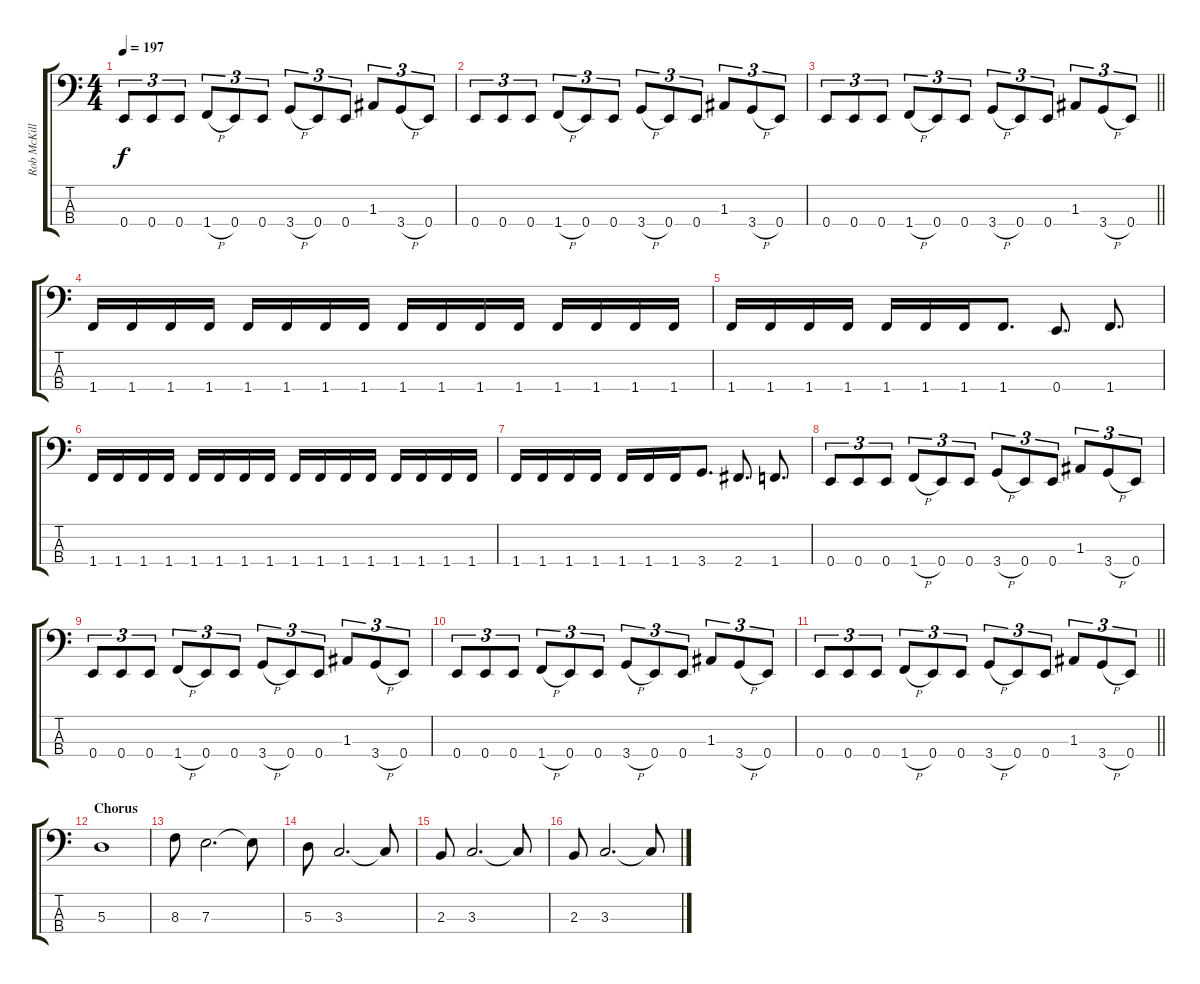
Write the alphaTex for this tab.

\track ("Rob McKillop" "Rob McKill") {instrument electricbassfinger}
\staff {score tabs}
\tuning (G2 D2 A1 E1) {hide}
\ts (4 4)
\tempo 197
\clef f4
\ks c
0.4.8{tu (3 2) dy f} 0.4.8{tu (3 2)} 0.4.8{tu (3 2)} 1.4{h}.8{tu (3 2)} 0.4.8{tu (3 2)} 0.4.8{tu (3 2)} 3.4{h}.8{tu (3 2)} 0.4.8{tu (3 2)} 0.4.8{tu (3 2)} 1.3.8{tu (3 2)} 3.4{h}.8{tu (3 2)} 0.4.8{tu (3 2)} |
0.4.8{tu (3 2)} 0.4.8{tu (3 2)} 0.4.8{tu (3 2)} 1.4{h}.8{tu (3 2)} 0.4.8{tu (3 2)} 0.4.8{tu (3 2)} 3.4{h}.8{tu (3 2)} 0.4.8{tu (3 2)} 0.4.8{tu (3 2)} 1.3.8{tu (3 2)} 3.4{h}.8{tu (3 2)} 0.4.8{tu (3 2)} |
\barLineRight lightlight
0.4.8{tu (3 2)} 0.4.8{tu (3 2)} 0.4.8{tu (3 2)} 1.4{h}.8{tu (3 2)} 0.4.8{tu (3 2)} 0.4.8{tu (3 2)} 3.4{h}.8{tu (3 2)} 0.4.8{tu (3 2)} 0.4.8{tu (3 2)} 1.3.8{tu (3 2)} 3.4{h}.8{tu (3 2)} 0.4.8{tu (3 2)} |
1.4.16 1.4.16 1.4.16 1.4.16 1.4.16 1.4.16 1.4.16 1.4.16 1.4.16 1.4.16 1.4.16 1.4.16 1.4.16 1.4.16 1.4.16 1.4.16 |
1.4.16 1.4.16 1.4.16 1.4.16 1.4.16 1.4.16 1.4.16 1.4.8{d} 0.4.8{d} 1.4.8{d} |
1.4.16 1.4.16 1.4.16 1.4.16 1.4.16 1.4.16 1.4.16 1.4.16 1.4.16 1.4.16 1.4.16 1.4.16 1.4.16 1.4.16 1.4.16 1.4.16 |
1.4.16 1.4.16 1.4.16 1.4.16 1.4.16 1.4.16 1.4.16 3.4.8{d} 2.4.8{d} 1.4.8{d} |
0.4.8{tu (3 2)} 0.4.8{tu (3 2)} 0.4.8{tu (3 2)} 1.4{h}.8{tu (3 2)} 0.4.8{tu (3 2)} 0.4.8{tu (3 2)} 3.4{h}.8{tu (3 2)} 0.4.8{tu (3 2)} 0.4.8{tu (3 2)} 1.3.8{tu (3 2)} 3.4{h}.8{tu (3 2)} 0.4.8{tu (3 2)} |
0.4.8{tu (3 2)} 0.4.8{tu (3 2)} 0.4.8{tu (3 2)} 1.4{h}.8{tu (3 2)} 0.4.8{tu (3 2)} 0.4.8{tu (3 2)} 3.4{h}.8{tu (3 2)} 0.4.8{tu (3 2)} 0.4.8{tu (3 2)} 1.3.8{tu (3 2)} 3.4{h}.8{tu (3 2)} 0.4.8{tu (3 2)} |
0.4.8{tu (3 2)} 0.4.8{tu (3 2)} 0.4.8{tu (3 2)} 1.4{h}.8{tu (3 2)} 0.4.8{tu (3 2)} 0.4.8{tu (3 2)} 3.4{h}.8{tu (3 2)} 0.4.8{tu (3 2)} 0.4.8{tu (3 2)} 1.3.8{tu (3 2)} 3.4{h}.8{tu (3 2)} 0.4.8{tu (3 2)} |
\barLineRight lightlight
0.4.8{tu (3 2)} 0.4.8{tu (3 2)} 0.4.8{tu (3 2)} 1.4{h}.8{tu (3 2)} 0.4.8{tu (3 2)} 0.4.8{tu (3 2)} 3.4{h}.8{tu (3 2)} 0.4.8{tu (3 2)} 0.4.8{tu (3 2)} 1.3.8{tu (3 2)} 3.4{h}.8{tu (3 2)} 0.4.8{tu (3 2)} |
\section ("" "Chorus")
5.3.1 |
8.3.8 7.3.2{d} 7.3{t}.8 |
5.3.8 3.3.2{d} 3.3{t}.8 |
2.3.8 3.3.2{d} 3.3{t}.8 |
2.3.8 3.3.2{d} 3.3{t}.8
